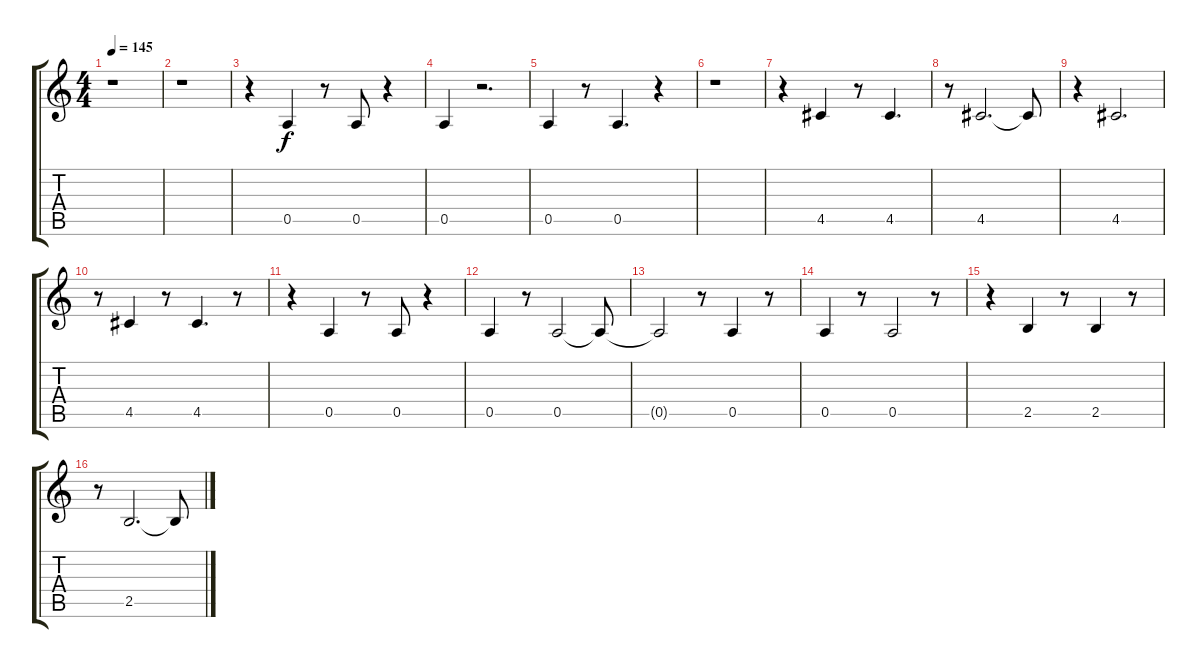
\track "" {instrument acousticguitarsteel}
\staff {score tabs}
\tuning (E4 B3 G3 D3 A2 E2) {hide}
\ts (4 4)
\tempo 145
\clef g2
\ks c
r.1{dy ff} |
r.1 |
r.4 0.5.4{dy f} r.8 0.5.8 r.4 |
0.5.4 r.2{d} |
0.5.4 r.8 0.5.4{d} r.4 |
r.1 |
r.4 4.5.4 r.8 4.5.4{d} |
r.8 4.5.2{d} 4.5{t}.8 |
r.4 4.5.2{d} |
r.8 4.5.4 r.8 4.5.4{d} r.8 |
r.4 0.5.4 r.8 0.5.8 r.4 |
0.5.4 r.8 0.5.2 0.5{t}.8 |
0.5{t}.2 r.8 0.5.4 r.8 |
0.5.4 r.8 0.5.2 r.8 |
r.4 2.5.4 r.8 2.5.4 r.8 |
r.8 2.5.2{d} 2.5{t}.8
